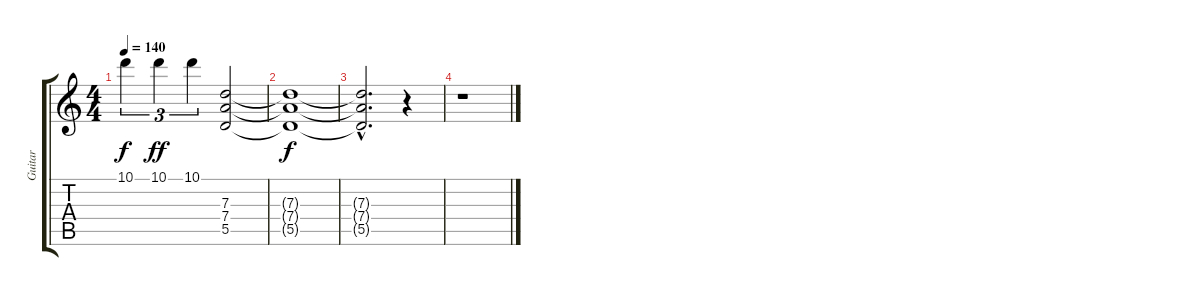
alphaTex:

\track ("Guitar" "Guitar") {instrument distortionguitar}
\staff {score tabs}
\tuning (E4 B3 G3 D3 A2 E2) {hide}
\ts (4 4)
\tempo 140
\clef g2
\ks c
10.1.4{tu (3 2) dy f} 10.1.4{tu (3 2) dy ff} 10.1.4{tu (3 2)} (7.3 7.4 5.5).2 |
(7.3{t} 7.4{t} 5.5{t}).1{dy f} |
(7.3{hac t} 7.4{hac t} 5.5{hac t}).2{d} r.4 |
r.1
